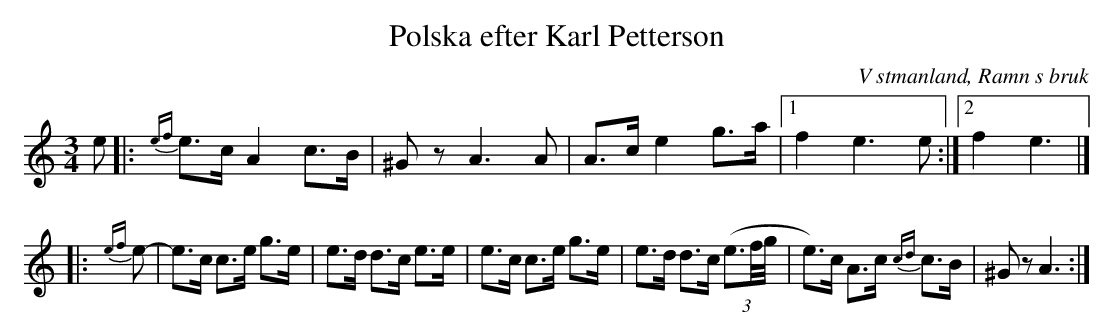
X:1
T: Polska efter Karl Petterson
O: V stmanland, Ramn s bruk
M: 3/4
L: 1/16
K: Am
      e2 |: {ef}e2>c2 A4 c2>B2 | ^G2z2 A4>A4 | A2>c2 e4 g2>a2 |1 f4 e4>e4 :|2 f4 e4> |]
|: {ef}e4-  | e2>c2 c2>e2 g2>e2 | e2>d2 d2>c2 e2>e2 | e2>c2 c2>e2 g2>e2 | e2>d2 d2>c2 ((3e3f/g/ | e2)>c2 A2>c2 {cd}c2>B2 | ^G2z2 A6 :|
